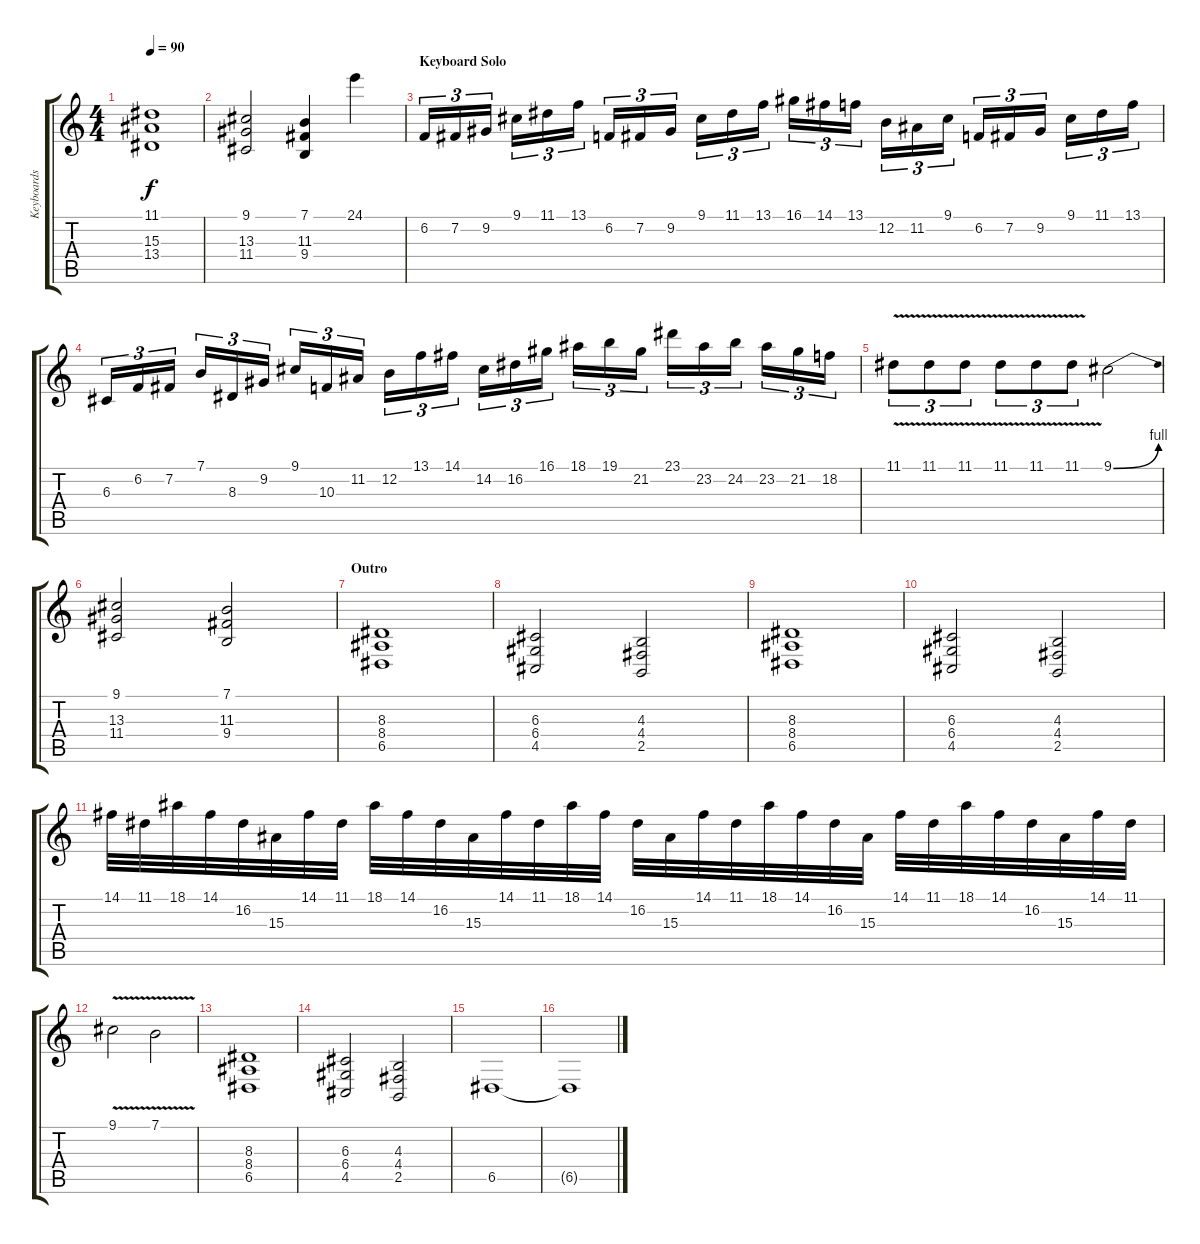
\track ("Keyboards" "Keyboards") {instrument stringensemble1}
\staff {score tabs}
\tuning (E4 B3 G3 D3 A2 E2) {hide}
\ts (4 4)
\tempo 90
\clef g2
\ks c
(11.1 15.3 13.4).1{dy f} |
(9.1 13.3 11.4).2 (7.1 11.3 9.4).4 24.1.4{volume 16 instrument lead1square} |
\section ("" "Keyboard Solo")
6.2.16{tu (3 2)} 7.2.16{tu (3 2)} 9.2.16{tu (3 2)} 9.1.16{tu (3 2)} 11.1.16{tu (3 2)} 13.1.16{tu (3 2)} 6.2.16{tu (3 2)} 7.2.16{tu (3 2)} 9.2.16{tu (3 2)} 9.1.16{tu (3 2)} 11.1.16{tu (3 2)} 13.1.16{tu (3 2)} 16.1.16{tu (3 2)} 14.1.16{tu (3 2)} 13.1.16{tu (3 2)} 12.2.16{tu (3 2)} 11.2.16{tu (3 2)} 9.1.16{tu (3 2)} 6.2.16{tu (3 2)} 7.2.16{tu (3 2)} 9.2.16{tu (3 2)} 9.1.16{tu (3 2)} 11.1.16{tu (3 2)} 13.1.16{tu (3 2)} |
6.3.16{tu (3 2)} 6.2.16{tu (3 2)} 7.2.16{tu (3 2)} 7.1.16{tu (3 2)} 8.3.16{tu (3 2)} 9.2.16{tu (3 2)} 9.1.16{tu (3 2)} 10.3.16{tu (3 2)} 11.2.16{tu (3 2)} 12.2.16{tu (3 2)} 13.1.16{tu (3 2)} 14.1.16{tu (3 2)} 14.2.16{tu (3 2)} 16.2.16{tu (3 2)} 16.1.16{tu (3 2)} 18.1.16{tu (3 2)} 19.1.16{tu (3 2)} 21.2.16{tu (3 2)} 23.1.16{tu (3 2)} 23.2.16{tu (3 2)} 24.2.16{tu (3 2)} 23.2.16{tu (3 2)} 21.2.16{tu (3 2)} 18.2.16{tu (3 2)} |
11.1{v}.8{tu (3 2)} 11.1{v}.8{tu (3 2)} 11.1{v}.8{tu (3 2)} 11.1{v}.8{tu (3 2)} 11.1{v}.8{tu (3 2)} 11.1{v}.8{tu (3 2)} 9.1{be (bend 0 0 60 4)}.2 |
(9.1 13.3 11.4).2{volume 12 instrument stringensemble1} (7.1 11.3 9.4).2 |
\section ("" "Outro")
(8.3 8.4 6.5).1 |
(6.3 6.4 4.5).2 (4.3 4.4 2.5).2 |
(8.3 8.4 6.5).1 |
(6.3 6.4 4.5).2 (4.3 4.4 2.5).2 |
14.1.32{volume 16 instrument lead1square} 11.1.32 18.1.32 14.1.32 16.2.32 15.3.32 14.1.32 11.1.32 18.1.32 14.1.32 16.2.32 15.3.32 14.1.32 11.1.32 18.1.32 14.1.32 16.2.32 15.3.32 14.1.32 11.1.32 18.1.32 14.1.32 16.2.32 15.3.32 14.1.32 11.1.32 18.1.32 14.1.32 16.2.32 15.3.32 14.1.32 11.1.32 |
9.1{v}.2 7.1{v}.2 |
(8.3 8.4 6.5).1{volume 12} |
(6.3 6.4 4.5).2 (4.3 4.4 2.5).2 |
6.5.1 |
6.5{t}.1{volume 7}
